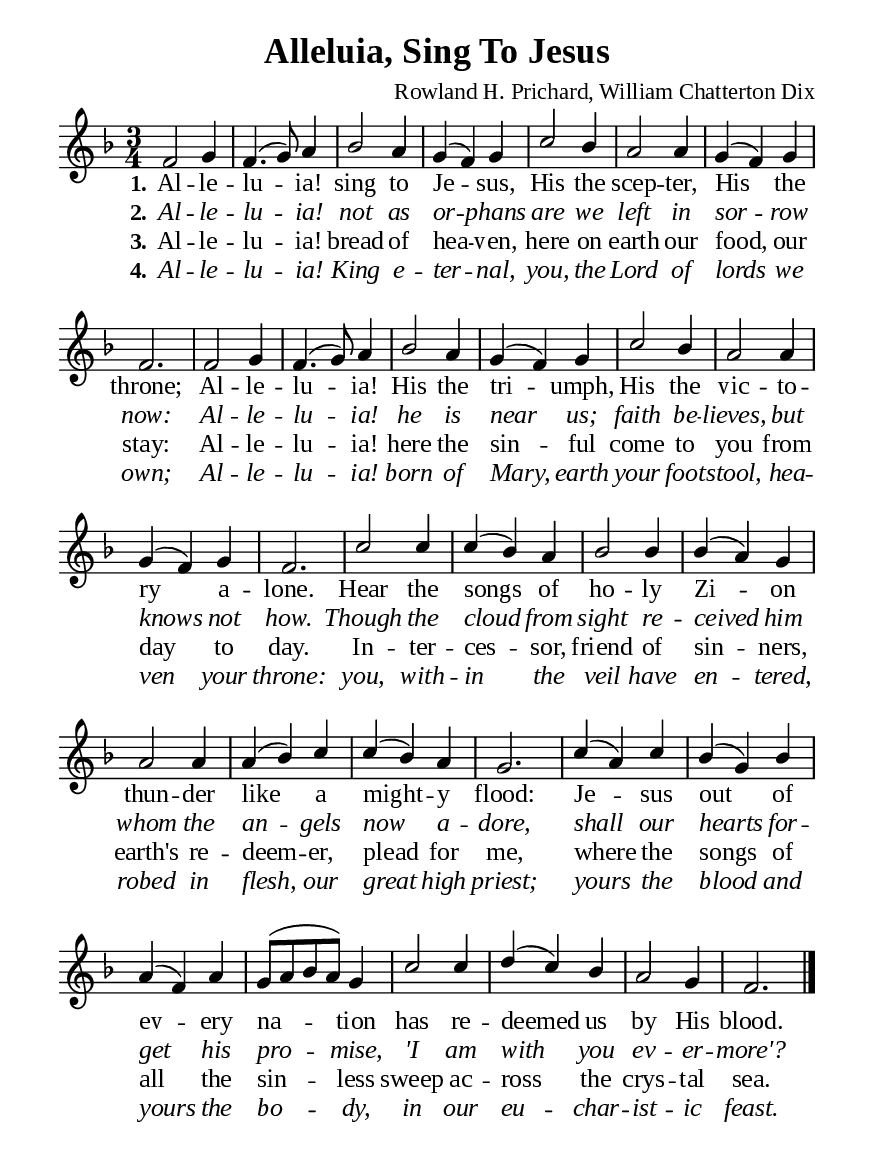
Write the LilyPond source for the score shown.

\version "2.18.2"

\header {
  title = "Alleluia, Sing To Jesus"
  composer = "Rowland H. Prichard, William Chatterton Dix"
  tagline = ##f
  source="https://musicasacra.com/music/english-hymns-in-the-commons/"
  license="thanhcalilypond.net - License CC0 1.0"
}

global= {
  \key f \major
  \time 3/4
  \override Score.BarNumber.break-visibility = ##(#f #f #f)
}

\paper {
  #(set-paper-size "a5")
  top-margin = 10\mm
  bottom-margin = 10\mm
  left-margin = 10\mm
  right-margin = 10\mm
  indent = #0
  #(define fonts
	 (make-pango-font-tree "Liberation Serif"
	 		       "Liberation Serif"
			       "Liberation Serif"
			       (/ 20 20)))
  system-system-spacing = #'((basic-distance . 3) (padding . 3))
}

printItalic = \with {
  \override LyricText.font-shape = #'italic
}

minorNote = #(define-music-function
  (parser location note)
  (ly:music?)
  #{
    \tweak font-size #-3
    #note
  #}
)

% Verse music
musicVerseSoprano = \relative c' {
  %{	01	%} f2 g4 |
  %{	02	%} f4. (g8) a4 |
  %{	03	%} bes2 a4 |
  %{	04	%} g (f) g |
  %{	05	%} c2 bes4 |
  %{	06	%} a2 a4 |
  %{	07	%} g (f) g |
  %{	08	%} f2. |
  %{	09	%} f2 g4 |
  %{	10	%} f4. (g8) a4 |
  %{	11	%} bes2 a4 |
  %{	12	%} g (f) g |
  %{	13	%} c2 bes4 |
  %{	14	%} a2 a4 |
  %{	15	%} g (f) g |
  %{	16	%} f2. |
  %{	17	%} c'2 c4 |
  %{	18	%} c (bes) a |
  %{	19	%} bes2 bes4 |
  %{	20	%} bes (a) g |
  %{	21	%} a2 a4 |
  %{	22	%} a (bes) c |
  %{	23	%} c (bes) a |
  %{	24	%} g2. |
  %{	25	%} c4 (a) c |
  %{	26	%} bes (g) bes |
  %{	27	%} a (f) a |
  %{	28	%} g8 (a bes a) g4 |
  %{	29	%} c2 c4 |
  %{	30	%} d (c) bes |
  %{	31	%} a2 g4 |
  %{	32	%} f2. \bar "|."
}

% Verse lyrics
verseOne = \lyricmode {
  \set stanza = #"1."
  Al -- le -- lu -- ia! sing to Je -- sus,
  His the scep -- ter, His the throne;
  Al -- le -- lu -- ia! His the tri -- umph,
  His the vic -- to -- ry a -- lone.
  Hear the songs of ho -- ly Zi -- on
  thun -- der like a might -- y flood:
  Je -- sus out of ev -- ery na -- tion
  has re -- deemed us by His blood.
}

verseTwo = \lyricmode {
  \set stanza = #"2."
  Al -- le -- lu -- ia! not as or -- phans
  are we left in sor -- row now:
  Al -- le -- lu -- ia! he is near us;
  faith be -- lieves, but knows not how.
  Though the cloud from sight re -- ceived him
  whom the an -- gels now a -- dore,
  shall our hearts for -- get his pro -- mise,
  'I am with you ev -- er -- more'?
}

verseThree = \lyricmode {
  \set stanza = #"3."
  Al -- le -- lu -- ia! bread of hea -- ven,
  here on earth our food, our stay:
  Al -- le -- lu -- ia! here the sin -- ful
  come to you from day to day.
  In -- ter -- ces -- sor, friend of sin -- ners,
  earth's re -- deem -- er, plead for me,
  where the songs of all the sin -- less
  sweep ac -- ross the crys -- tal sea.
}

verseFour = \lyricmode {
  \set stanza = #"4."
  Al -- le -- lu -- ia! King e -- ter -- nal,
  you, the Lord of lords we own;
  Al -- le -- lu -- ia! born of Mary,
  earth your foot -- stool, hea -- ven your throne:
  you, with -- in the veil have en -- tered,
  robed in flesh, our great high priest;
  yours the blood and yours the bo -- dy,
  in our eu -- char -- ist -- ic feast.
}

% Layout
\score {
    \new ChoirStaff <<
      \new Staff <<
        \clef "treble"
        \new Voice = "sopranos" { \voiceOne \global \stemUp \slurUp \musicVerseSoprano }
      >>
      \new Lyrics \lyricsto sopranos \verseOne
      \new Lyrics \printItalic \lyricsto sopranos \verseTwo
      \new Lyrics \lyricsto sopranos \verseThree
      \new Lyrics \printItalic \lyricsto sopranos \verseFour
    >>
}
